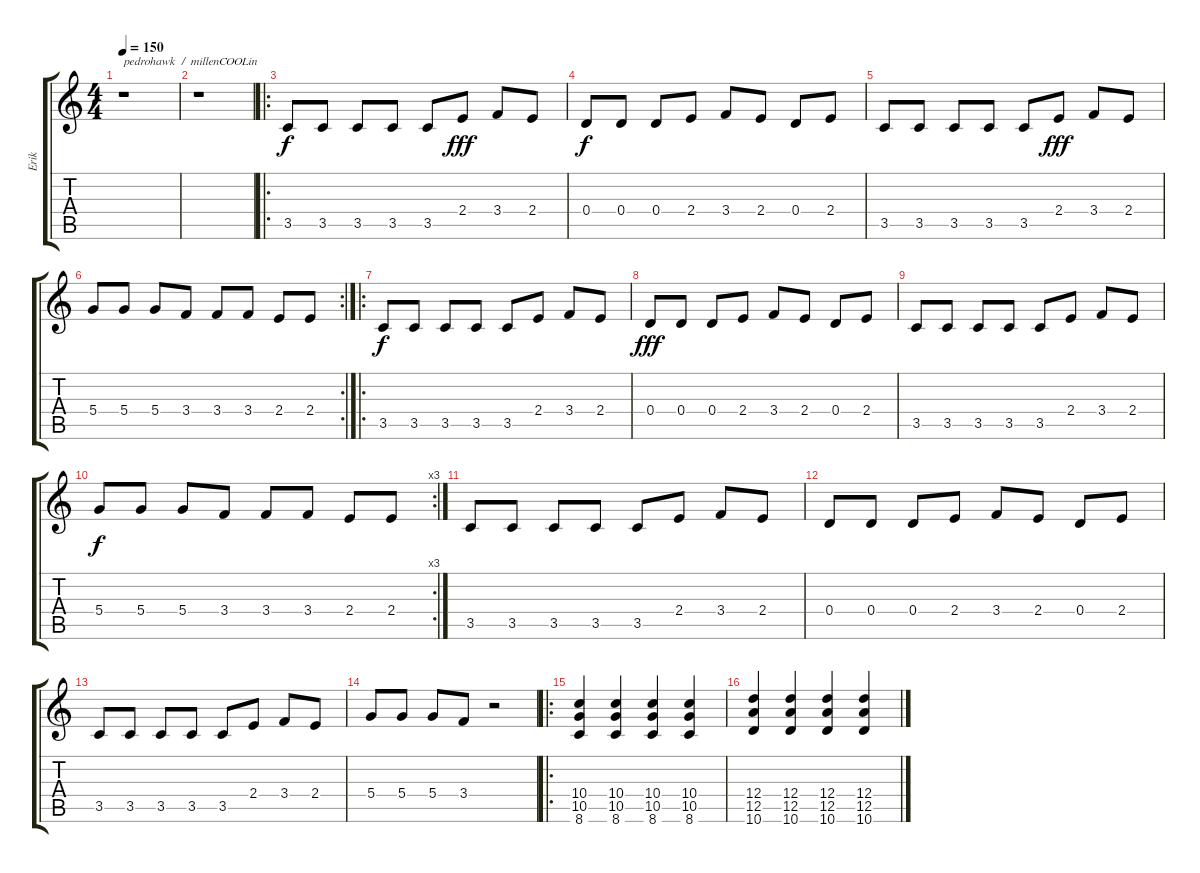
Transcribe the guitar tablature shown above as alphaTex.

\track ("Erik " "Erik ") {instrument overdrivenguitar}
\staff {score tabs}
\tuning (E4 B3 G3 D3 A2 E2) {hide}
\ts (4 4)
\tempo 150
\clef g2
\ks c
r.1{txt "pedrohawk  /  millenCOOLin" dy f instrument overdrivenguitar} |
r.1 |
\ro
3.5.8 3.5.8 3.5.8 3.5.8 3.5.8 2.4.8{dy fff} 3.4.8 2.4.8 |
0.4.8{dy f} 0.4.8 0.4.8 2.4.8 3.4.8 2.4.8 0.4.8 2.4.8 |
3.5.8 3.5.8 3.5.8 3.5.8 3.5.8 2.4.8{dy fff} 3.4.8 2.4.8 |
\rc 2
5.4.8 5.4.8 5.4.8 3.4.8 3.4.8 3.4.8 2.4.8 2.4.8 |
\ro
3.5.8{dy f} 3.5.8 3.5.8 3.5.8 3.5.8 2.4.8 3.4.8 2.4.8 |
0.4.8{dy fff} 0.4.8 0.4.8 2.4.8 3.4.8 2.4.8 0.4.8 2.4.8 |
3.5.8 3.5.8 3.5.8 3.5.8 3.5.8 2.4.8 3.4.8 2.4.8 |
\rc 3
5.4.8{dy f} 5.4.8 5.4.8 3.4.8 3.4.8 3.4.8 2.4.8 2.4.8 |
3.5.8 3.5.8 3.5.8 3.5.8 3.5.8 2.4.8 3.4.8 2.4.8 |
0.4.8 0.4.8 0.4.8 2.4.8 3.4.8 2.4.8 0.4.8 2.4.8 |
3.5.8 3.5.8 3.5.8 3.5.8 3.5.8 2.4.8 3.4.8 2.4.8 |
5.4.8 5.4.8 5.4.8 3.4.8 r.2 |
\ro
(10.4 10.5 8.6).4 (10.4 10.5 8.6).4 (10.4 10.5 8.6).4 (10.4 10.5 8.6).4 |
(12.4 12.5 10.6).4 (12.4 12.5 10.6).4 (12.4 12.5 10.6).4 (12.4 12.5 10.6).4
